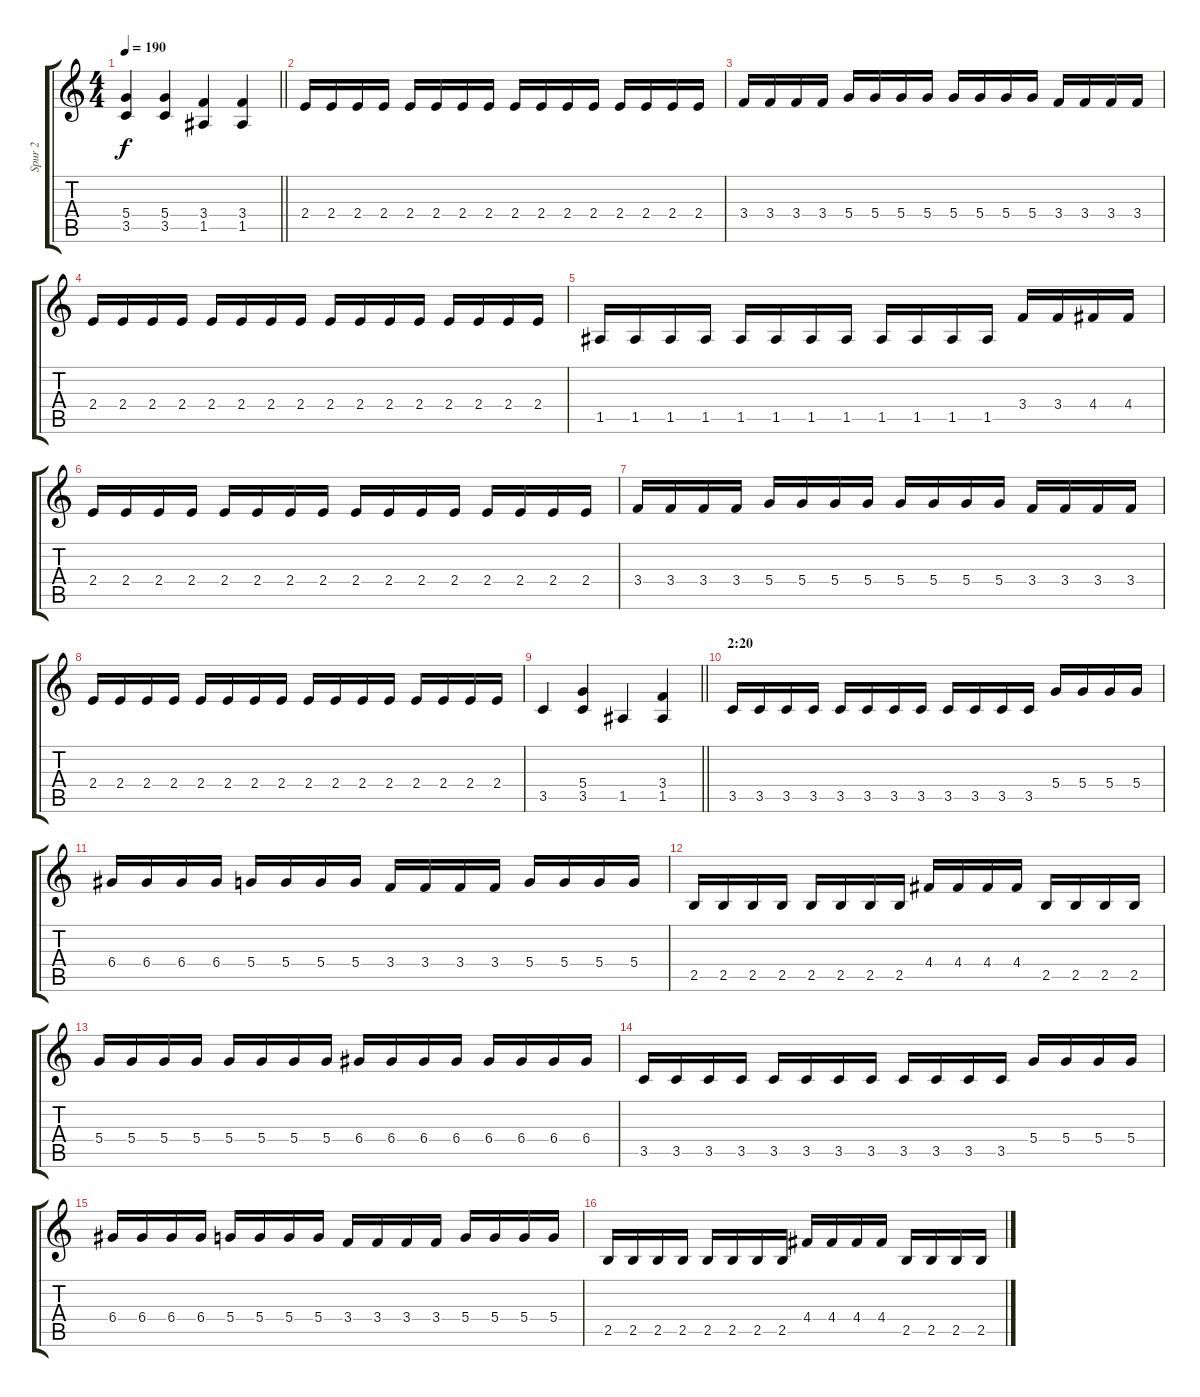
\track ("Spur 2" "Spur 2") {instrument overdrivenguitar}
\staff {score tabs}
\tuning (E4 B3 G3 D3 A2 E2) {hide}
\ts (4 4)
\tempo 190
\clef g2
\barLineRight lightlight
\ks c
(5.4 3.5).4{dy f} (5.4 3.5).4 (3.4 1.5).4 (3.4 1.5).4 |
2.4.16 2.4.16 2.4.16 2.4.16 2.4.16 2.4.16 2.4.16 2.4.16 2.4.16 2.4.16 2.4.16 2.4.16 2.4.16 2.4.16 2.4.16 2.4.16 |
3.4.16 3.4.16 3.4.16 3.4.16 5.4.16 5.4.16 5.4.16 5.4.16 5.4.16 5.4.16 5.4.16 5.4.16 3.4.16 3.4.16 3.4.16 3.4.16 |
2.4.16 2.4.16 2.4.16 2.4.16 2.4.16 2.4.16 2.4.16 2.4.16 2.4.16 2.4.16 2.4.16 2.4.16 2.4.16 2.4.16 2.4.16 2.4.16 |
1.5.16 1.5.16 1.5.16 1.5.16 1.5.16 1.5.16 1.5.16 1.5.16 1.5.16 1.5.16 1.5.16 1.5.16 3.4.16 3.4.16 4.4.16 4.4.16 |
2.4.16 2.4.16 2.4.16 2.4.16 2.4.16 2.4.16 2.4.16 2.4.16 2.4.16 2.4.16 2.4.16 2.4.16 2.4.16 2.4.16 2.4.16 2.4.16 |
3.4.16 3.4.16 3.4.16 3.4.16 5.4.16 5.4.16 5.4.16 5.4.16 5.4.16 5.4.16 5.4.16 5.4.16 3.4.16 3.4.16 3.4.16 3.4.16 |
2.4.16 2.4.16 2.4.16 2.4.16 2.4.16 2.4.16 2.4.16 2.4.16 2.4.16 2.4.16 2.4.16 2.4.16 2.4.16 2.4.16 2.4.16 2.4.16 |
\barLineRight lightlight
3.5.4 (5.4 3.5).4 1.5.4 (3.4 1.5).4 |
\section ("" "2:20")
3.5.16 3.5.16 3.5.16 3.5.16 3.5.16 3.5.16 3.5.16 3.5.16 3.5.16 3.5.16 3.5.16 3.5.16 5.4.16 5.4.16 5.4.16 5.4.16 |
6.4.16 6.4.16 6.4.16 6.4.16 5.4.16 5.4.16 5.4.16 5.4.16 3.4.16 3.4.16 3.4.16 3.4.16 5.4.16 5.4.16 5.4.16 5.4.16 |
2.5.16 2.5.16 2.5.16 2.5.16 2.5.16 2.5.16 2.5.16 2.5.16 4.4.16 4.4.16 4.4.16 4.4.16 2.5.16 2.5.16 2.5.16 2.5.16 |
5.4.16 5.4.16 5.4.16 5.4.16 5.4.16 5.4.16 5.4.16 5.4.16 6.4.16 6.4.16 6.4.16 6.4.16 6.4.16 6.4.16 6.4.16 6.4.16 |
3.5.16 3.5.16 3.5.16 3.5.16 3.5.16 3.5.16 3.5.16 3.5.16 3.5.16 3.5.16 3.5.16 3.5.16 5.4.16 5.4.16 5.4.16 5.4.16 |
6.4.16 6.4.16 6.4.16 6.4.16 5.4.16 5.4.16 5.4.16 5.4.16 3.4.16 3.4.16 3.4.16 3.4.16 5.4.16 5.4.16 5.4.16 5.4.16 |
2.5.16 2.5.16 2.5.16 2.5.16 2.5.16 2.5.16 2.5.16 2.5.16 4.4.16 4.4.16 4.4.16 4.4.16 2.5.16 2.5.16 2.5.16 2.5.16
